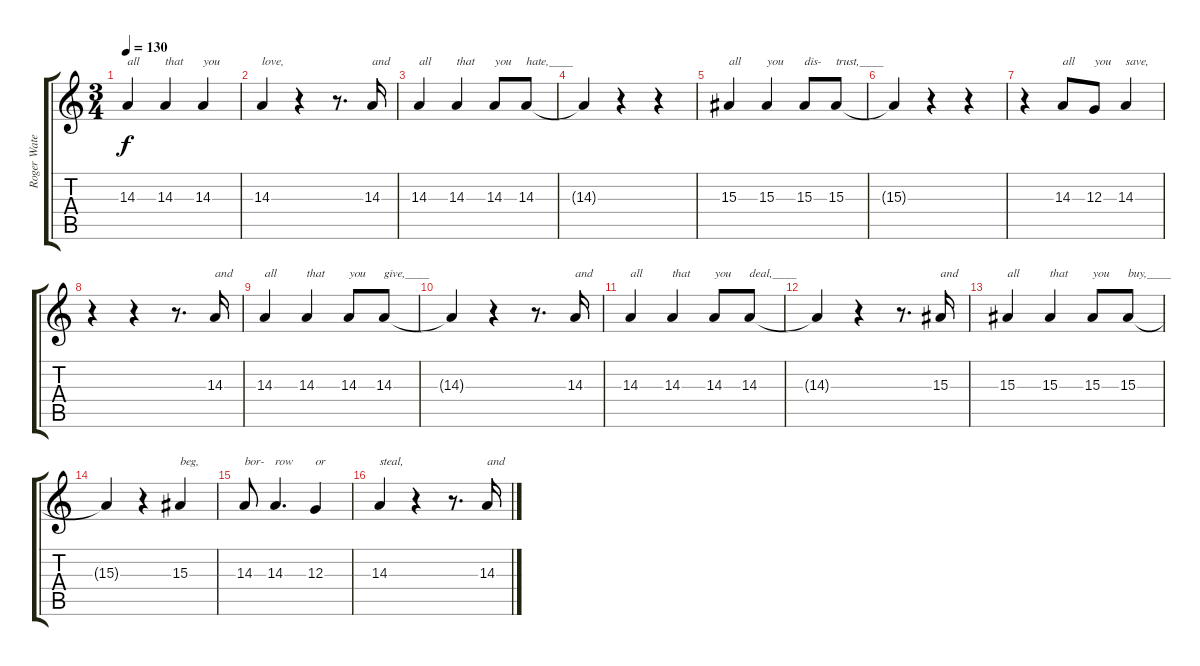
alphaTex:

\track ("Roger Waters and vocals" "Roger Wate") {instrument tenorsax}
\staff {score tabs}
\tuning (E4 B3 G3 D3 A2 E2) {hide}
\ts (3 4)
\tempo 130
\clef g2
\ks c
14.3.4{txt "all" dy f} 14.3.4{txt "that"} 14.3.4{txt "you"} |
14.3.4{txt "love,"} r.4 r.8{d} 14.3.16{txt "and"} |
14.3.4{txt "all"} 14.3.4{txt "that"} 14.3.8{txt "you"} 14.3.8{txt "hate,____"} |
14.3{t}.4 r.4 r.4 |
15.3.4{txt "all"} 15.3.4{txt "you"} 15.3.8{txt "dis-"} 15.3.8{txt "trust,____"} |
15.3{t}.4 r.4 r.4 |
r.4 14.3.8{txt "all"} 12.3.8{txt "you"} 14.3.4{txt "save,"} |
r.4 r.4 r.8{d} 14.3.16{txt "and"} |
14.3.4{txt "all"} 14.3.4{txt "that"} 14.3.8{txt "you"} 14.3.8{txt "give,____"} |
14.3{t}.4 r.4 r.8{d} 14.3.16{txt "and"} |
14.3.4{txt "all"} 14.3.4{txt "that"} 14.3.8{txt "you"} 14.3.8{txt "deal,____"} |
14.3{t}.4 r.4 r.8{d} 15.3.16{txt "and"} |
15.3.4{txt "all"} 15.3.4{txt "that"} 15.3.8{txt "you"} 15.3.8{txt "buy,____"} |
15.3{t}.4 r.4 15.3.4{txt "beg,"} |
14.3.8{txt "bor-"} 14.3.4{d txt "row"} 12.3.4{txt "or"} |
14.3.4{txt "steal,"} r.4 r.8{d} 14.3.16{txt "and"}
